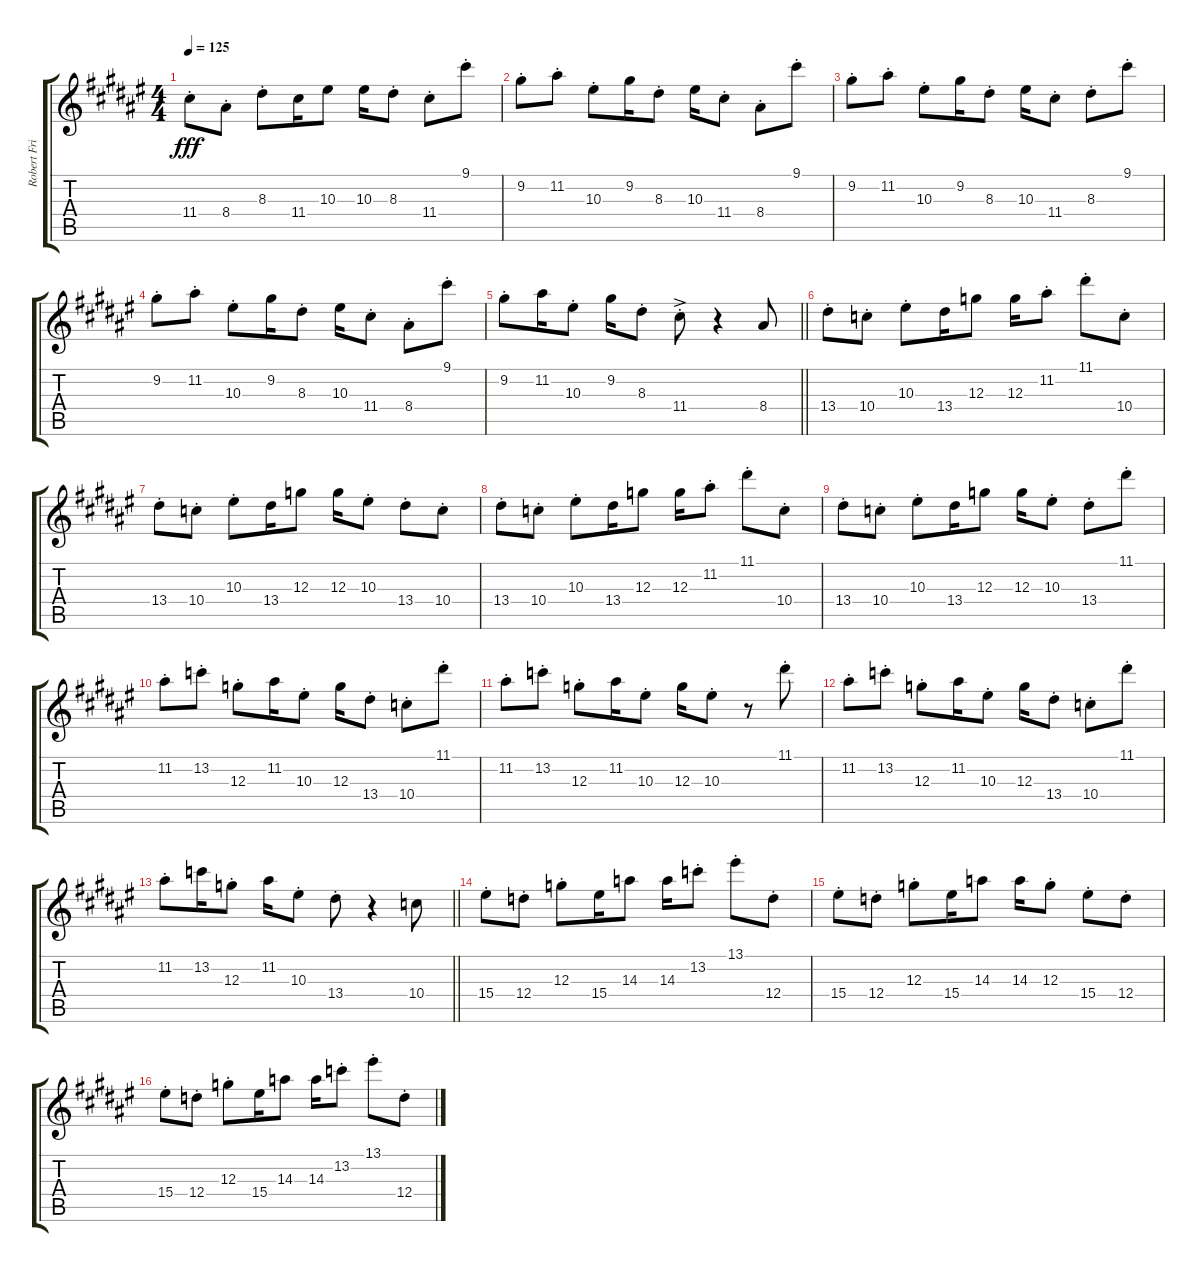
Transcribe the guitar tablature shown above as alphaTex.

\track ("Robert Fripp" "Robert Fri") {instrument electricguitarjazz}
\staff {score tabs}
\tuning (E4 B3 G3 D3 A2 E2) {hide}
\ts (4 4)
\tempo 125
\clef g2
\ks d#minor
11.4{st}.8{dy fff} 8.4{st}.8 8.3{st}.8 11.4.16 10.3.8 10.3.16 8.3{st}.8 11.4{st}.8 9.1{st}.8 |
\ks f#
9.2{st}.8 11.2{st}.8 10.3{st}.8 9.2.16 8.3{st}.8 10.3.16 11.4{st}.8 8.4{st}.8 9.1{st}.8 |
\ks d#minor
9.2{st}.8 11.2{st}.8 10.3{st}.8 9.2.16 8.3{st}.8 10.3.16 11.4{st}.8 8.3{st}.8 9.1{st}.8 |
9.2{st}.8 11.2{st}.8 10.3{st}.8 9.2.16 8.3{st}.8 10.3.16 11.4{st}.8 8.4{st}.8 9.1{st}.8 |
\barLineRight lightlight
9.2{st}.8 11.2.16 10.3{st}.8 9.2.16 8.3{st}.8 11.4{ac st}.8 r.4 8.4.8 |
\ks f#
13.4{st}.8 10.4{st}.8 10.3{st}.8 13.4.16 12.3.8 12.3.16 11.2{st}.8 11.1{st}.8 10.4{st}.8 |
\ks d#minor
13.4{st}.8 10.4{st}.8 10.3{st}.8 13.4.16 12.3.8 12.3.16 10.3{st}.8 13.4{st}.8 10.4{st}.8 |
13.4{st}.8 10.4{st}.8 10.3{st}.8 13.4.16 12.3.8 12.3.16 11.2{st}.8 11.1{st}.8 10.4{st}.8 |
13.4{st}.8 10.4{st}.8 10.3{st}.8 13.4.16 12.3.8 12.3.16 10.3{st}.8 13.4{st}.8 11.1{st}.8 |
\ks f#
11.2{st}.8 13.2{st}.8 12.3{st}.8 11.2.16 10.3{st}.8 12.3.16 13.4{st}.8 10.4{st}.8 11.1{st}.8 |
\ks d#minor
11.2{st}.8 13.2{st}.8 12.3{st}.8 11.2.16 10.3{st}.8 12.3.16 10.3{st}.8 r.8 11.1{st}.8 |
11.2{st}.8 13.2{st}.8 12.3{st}.8 11.2.16 10.3{st}.8 12.3.16 13.4{st}.8 10.4{st}.8 11.1{st}.8 |
\barLineRight lightlight
11.2{st}.8 13.2.16 12.3{st}.8 11.2.16 10.3{st}.8 13.4{st}.8 r.4 10.4.8 |
\ks f#
15.4{st}.8 12.4{st}.8 12.3{st}.8 15.4.16 14.3.8 14.3.16 13.2{st}.8 13.1{st}.8 12.4{st}.8 |
\ks d#minor
15.4{st}.8 12.4{st}.8 12.3{st}.8 15.4.16 14.3.8 14.3.16 12.3{st}.8 15.4{st}.8 12.4{st}.8 |
15.4{st}.8 12.4{st}.8 12.3{st}.8 15.4.16 14.3.8 14.3.16 13.2{st}.8 13.1{st}.8 12.4{st}.8
